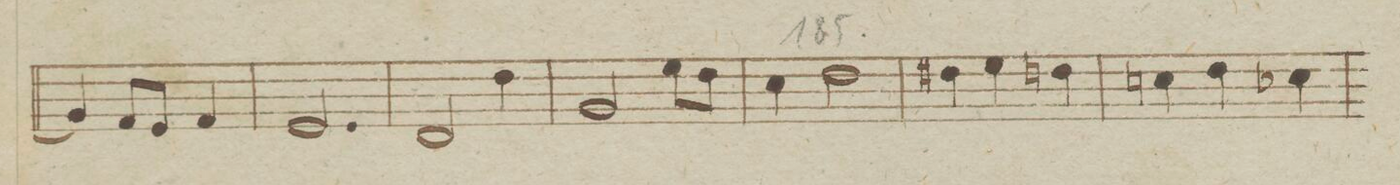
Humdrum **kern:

**kern	**dynam
*I"Fagotto Primo.	*
*clefF4	*
*k[b-e-]	*
*met(c)	*
*M3/4	*
4BB-/]	.
8AA/L	.
8GG/J	.
4AA/	.
=183	=183
2.GG/	.
=184	=184
2FF/	.
4F\	.
=185	=185
2BB-/	.
8G\L	.
8F\J	.
=186	=186
4E-\	.
2F\	.
=187	=187
4F#X\	.
4G\	.
4Fn\	.
=188	=188
4En\	.
4F\	.
4E-X\	.
=189	=189
*-	*-
